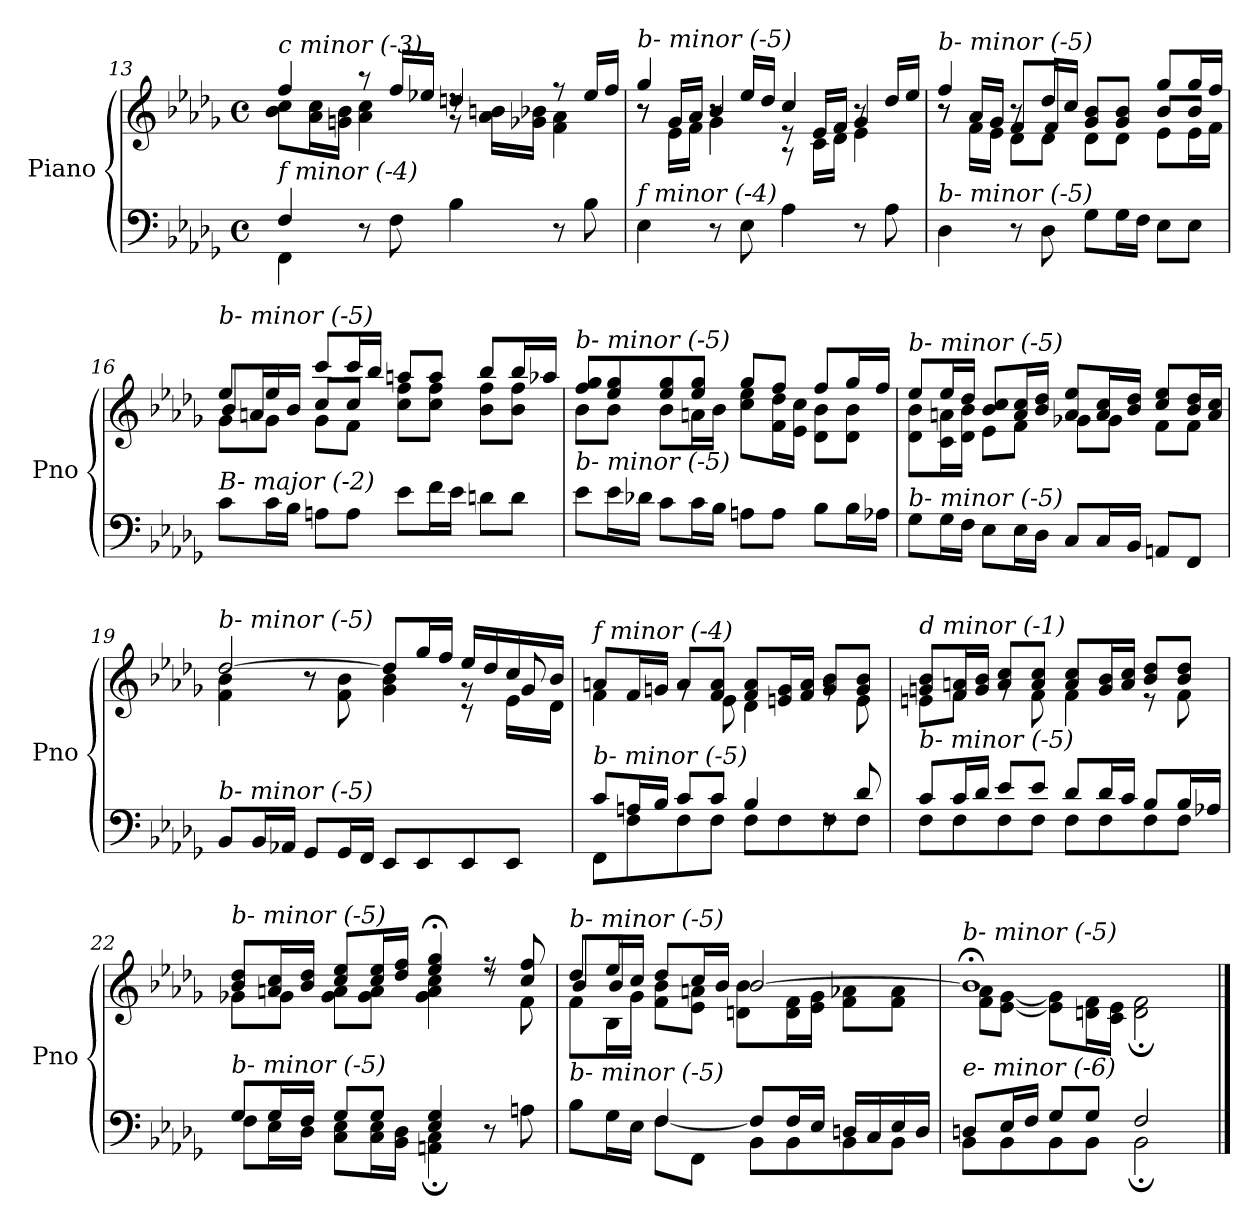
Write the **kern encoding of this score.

**kern	**kern
*part1	*part1
*staff2	*staff1
*I"Piano	*
*I'Pno	*
!!LO:PB:g=z
*clefF4	*clefG2
*k[b-e-a-d-g-]	*k[b-e-a-d-g-]
*M4/4	*M4/4
*met(c)	*met(c)
=13	=13
*^	*^
*	*^	*	*^
*	*	*	*	*	*^
!	!	!	!LO:TX:i:t=c minor (-3)	!	!	!
!LO:TX:i:t=f minor (-4)	!	!	!	!	!	!
2ryy	4F/	4FF\	4ff/	8b-\ 8cc\L	2ryy	4ryy
.	.	.	.	16a-\ 16cc\L	.	.
.	.	.	.	16gn\ 16b-\JJ	.	.
.	8r	2.ryy	8r	4a-\ 4cc\	.	2.ryy
.	8F\	.	16ff/LL	.	.	.
.	.	.	16ee-X/JJ	.	.	.
8ryy	4B-\	.	4ddn/	8rdd	8rg	.
4.ryy	.	.	.	16a-\ 16bni\LL	4.ryy	.
.	.	.	.	16g-X\ 16b-\JJ	.	.
.	8r	.	8r	4f\ 4a-\	.	.
.	8B-\	.	16ee-/LL	.	.	.
.	.	.	16ff/JJ	.	.	.
*v	*v	*v	*	*	*	*
*	*	*	*v	*v
=14	=14	=14	=14
!	!LO:TX:i:t=b- minor (-5)	!	!
!LO:TX:i:t=f minor (-4)	!	!	!
4E-\	4gg-/	8r	8r
.	.	16e-\LL	16g-/LL
.	.	16f\JJ	16a-/JJ
8r	8r	4g-\	4b-/
8E-\	16ee-/LL	.	.
.	16dd-/JJ	.	.
4A-\	4cc/	8re	8rA
.	.	16c\LL	16e-/LL
.	.	16d-\JJ	16f/JJ
8r	8r	4e-\	4g-/
8A-\	16dd-/LL	.	.
.	16ee-/JJ	.	.
!!LO:LB:g=z	!!	!!
=15	=15	=15	=15
*^	*	*	*
!	!	!LO:TX:i:t=b- minor (-5)	!	!
!LO:TX:i:t=b- minor (-5)	!	!	!	!
2ryy	4D-\	4ff/	8r	8r
.	.	.	16f\LL	16a-/LL
.	.	.	16e-\JJ	16g-/JJ
.	8r	8r	8d-\L	8f/L
.	8D-\	16dd-/LL	8d-\J	8f/J
.	.	16cc/JJ	.	.
4ryy	8G-\L	8g-/ 8b-/L	8d-\L	4ryy
.	16G-\L	8g-/ 8b-/J	8d-\J	.
.	16F\JJ	.	.	.
4ryy	8E-\L	8gg-/L	8e-\L	8b-/L
.	8E-\J	16gg-/L	16e-\L	8b-/J
.	.	16ff/JJ	16f\JJ	.
=16	=16	=16	=16	=16
!	!	!LO:TX:i:t=b- minor (-5)	!	!
!LO:TX:i:t=B- major (-2)	!	!	!	!
2ryy	8c\L	8ee-/L	8g-\L	8b-/L
.	16c\L	8ee-/J	8g-\J	16an/L
.	16B-\JJ	.	.	16b-/JJ
.	8An\L	8ccc/L	8g-\L	8cc/L
.	8A\J	16ccc/L	8f\J	8cc/J
.	.	16bb-/JJ	.	.
2ryy	8e-\L	8aan/L	8cc\ 8ff\L	2ryy
.	16f\L	8aa/J	8cc\ 8ff\J	.
.	16e-\JJ	.	.	.
.	8dn\L	8bb-/L	8b-\ 8ff\L	.
.	8d\J	16bb-/L	8b-\ 8ff\J	.
.	.	16aa-X/JJ	.	.
*v	*v	*	*	*
*	*	*v	*v
!!LO:LB:g=z
=17	=17	=17
!	!LO:TX:i:t=b- minor (-5)	!
!LO:TX:i:t=b- minor (-5)	!	!
8e-\L	8ff/ 8gg-/L	8b-\L
16e-\L	8ee-/ 8gg-/	8b-\J
16d-X\JJ	.	.
8c\L	8ee-/ 8gg-/	8b-\L
16c\L	8ee-/ 8gg-/J	16an\L
16B-\JJ	.	16b-\JJ
8An\L	8gg-/L	8cc\ 8ee-\L
8A\J	8ff/J	16f\ 16dd-\L
.	.	16e-\ 16cc\JJ
8B-\L	8ff/L	8d-\ 8b-\L
16B-\L	16gg-/L	8d-\ 8b-\J
16A-X\JJ	16ff/JJ	.
=18	=18	=18
!	!LO:TX:i:t=b- minor (-5)	!
!LO:TX:i:t=b- minor (-5)	!	!
8G-\L	8ee-/L	8d-\ 8b-\L
16G-\L	16ee-/L	16c\ 16an\L
16F\JJ	16dd-/JJ	16d-\ 16b-\JJ
8E-\L	8b-/ 8cc/L	8e-\L
16E-\L	16a/ 16cc/L	8f\J
16D-\JJ	16b-/ 16dd-/JJ	.
8C/L	8a/ 8ee-/L	8g-X\L
16C/L	16a/ 16cc/L	8g-\J
16BB-/JJ	16b-/ 16dd-/JJ	.
8AAn/L	8cc/ 8ee-/L	8f\L
8FF/J	16b-/ 16dd-/L	8f\J
.	16a/ 16cc/JJ	.
!!LO:LB:g=z
=19	=19	=19
*^	*	*^
!	!	!LO:TX:i:t=b- minor (-5)	!	!
!LO:TX:i:t=b- minor (-5)	!	!	!	!
4ryy	8BB-/L	[2dd-/	4f\ 4b-\	4ryy
.	16BB-/L	.	.	.
.	16AA-X/JJ	.	.	.
8ryy	8GG-/L	.	8r	8r
4.ryy	16GG-/L	.	8f\ 8b-\	4.ryy
.	16FF/JJ	.	.	.
.	8EE-/L	8dd-/L]	4g-\ 4b-\	.
.	8EE-/	16gg-/L	.	.
.	.	16ff/JJ	.	.
4ryy	8EE-/	16ee-/LL	8rg	8rc
.	.	16dd-/	.	.
.	8EE-/J	16cc/	16e-\LL	8g-/
.	.	16b-/JJ	16d-\JJ	.
*	*	*	*v	*v
!!LO:LB:g=z
=20	=20	=20	=20
!	!	!LO:TX:i:t=f minor (-4)	!
!LO:TX:i:t=b- minor (-5)	!	!	!
8c/L	8FF\L	8an/L	4f\
16An/L	8F\	16f/L	.
16B-/JJ	.	16gn/JJ	.
8c/L	8F\	8a/L	8rg
8c/J	8F\J	8f/ 8a/J	8e-\
4B-/	8F\L	8f/ 8a/L	4d-\
.	8F\	16en/ 16g/L	.
.	.	16f/ 16a/JJ	.
8rF	8F\	8g/ 8b-/L	8rg
8d-/	8F\J	8g/ 8b-/J	8e\
=21	=21	=21	=21
!	!	!LO:TX:i:t=d minor (-1)	!
!LO:TX:i:t=b- minor (-5)	!	!	!
8c/L	8F\L	8gn/ 8b-/L	8en\L
16c/L	8F\	16f/ 16an/L	8f\J
16d-/JJ	.	16g/ 16b-/JJ	.
8e-/L	8F\	8a/ 8cc/L	8rg
8e-/J	8F\J	8a/ 8cc/J	8f\
8d-/L	8F\L	8a/ 8cc/L	4f\
16d-/L	8F\	16g/ 16b-/L	.
16c/JJ	.	16a/ 16cc/JJ	.
8B-/L	8F\	8b-/ 8dd-/L	8r
16B-/L	8F\J	8b-/ 8dd-/J	8f\
16A-X/JJ	.	.	.
!!LO:LB:g=z
=22	=22	=22	=22
*	*	*	*^
!	!	!LO:TX:i:t=b- minor (-5)	!	!
!LO:TX:i:t=b- minor (-5)	!	!	!	!
8G-/L	8F\L	8b-/ 8dd-/L	8g-X\L	2.ryy
16G-/L	16E-\L	16an/ 16cc/L	8g-\J	.
16F/JJ	16D-\JJ	16b-/ 16dd-/JJ	.	.
8G-/L	8C\ 8E-\L	8cc/ 8ee-/L	8g-\ 8a\L	.
8G-/J	16C\ 16E-\L	16cc/ 16ee-/L	8g-\ 8a\J	.
.	16BB-\ 16D-\JJ	16dd-/ 16ff/JJ	.	.
4E-/ 4G-/	4AAn\; 4C\;	4ee-/;< 4gg-/;<	4g-\ 4a\ 4cc\	.
8r	4ryy	8r	8rdd	4ryy
8An\	.	8cc/ 8ff/	8f\	.
=23	=23	=23	=23	=23
*	*^	*	*	*^
!	!	!	!LO:TX:i:t=b- minor (-5)	!	!	!
!LO:TX:i:t=b- minor (-5)	!	!	!	!	!	!
4ryy	8B-\L	4ryy	8dd-/L	8f\L	8b-/L	4ryy
.	16G-\L	.	16ee-/L	16B-\L	8b-/J	.
.	16E-\JJ	.	16cc/JJ	16g-\JJ	.	.
2.ryy	[4F/	8F\L	8dd-/L	8f\ 8b-\L	2.ryy	2.ryy
.	.	8FF\J	16cc/L	8e-\ 8an\J	.	.
.	.	.	16b-/JJ	.	.	.
.	8F/L]	8BB-\L	[2b-/	8dn\ 8b-\L	.	.
.	16F/L	8BB-\	.	16d\ 16f\L	.	.
.	16E-/JJ	.	.	16e-\ 16g-\JJ	.	.
.	16Dn/LL	8BB-\	.	8f\ 8a-X\L	.	.
.	16C/	.	.	.	.	.
.	16E-/	8BB-\J	.	8f\ 8a-\J	.	.
.	16D/JJ	.	.	.	.	.
*	*v	*v	*	*	*	*
*	*	*	*v	*v	*v
=24	=24	=24	=24
!	!	!LO:TX:i:t=b- minor (-5)	!
!LO:TX:i:t=e- minor (-6)	!	!	!
8Dn/L	8BB-\L	1b-;<]	8f\ 8a-\L
16E-/L	8BB-\	.	[8e-\ [8g-\J
16F/JJ	.	.	.
8G-/L	8BB-\	.	8e-\] 8g-\]L
8G-/J	8BB-\J	.	16dn\ 16f\L
.	.	.	16c\ 16e-\JJ
2F/	2BB-;\	.	2d\; 2f\;
*v	*v	*	*
*	*v	*v
==	==
*-	*-
